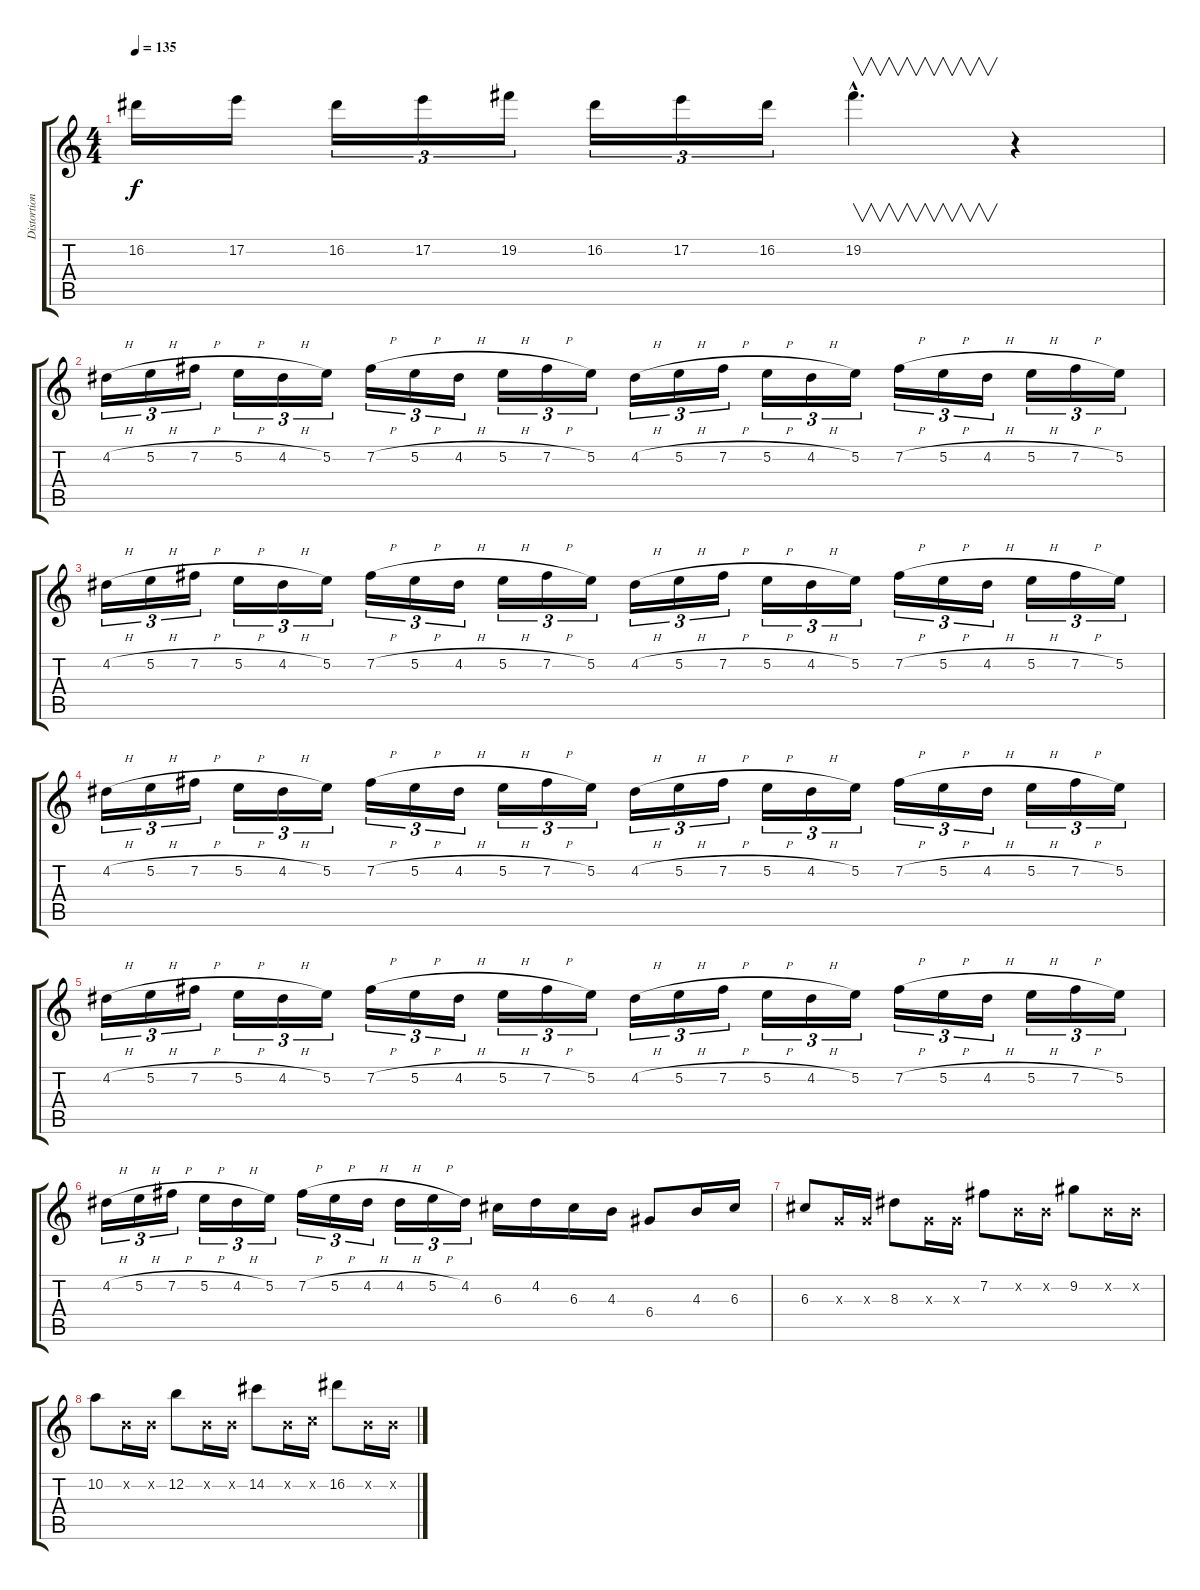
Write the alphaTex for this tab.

\track ("Distortion II (lead)" "Distortion") {instrument distortionguitar}
\staff {score tabs}
\tuning (E4 B3 G3 D3 A2 E2) {hide}
\ts (4 4)
\tempo 135
\clef g2
\ks c
16.2.16{dy f} 17.2.16 16.2.16{tu (3 2)} 17.2.16{tu (3 2)} 19.2.16{tu (3 2)} 16.2.16{tu (3 2)} 17.2.16{tu (3 2)} 16.2.16{tu (3 2)} 19.2{hac}.4{v d} r.4 |
4.2{h}.16{tu (3 2)} 5.2{h}.16{tu (3 2)} 7.2{h}.16{tu (3 2)} 5.2{h}.16{tu (3 2)} 4.2{h}.16{tu (3 2)} 5.2.16{tu (3 2)} 7.2{h}.16{tu (3 2)} 5.2{h}.16{tu (3 2)} 4.2{h}.16{tu (3 2)} 5.2{h}.16{tu (3 2)} 7.2{h}.16{tu (3 2)} 5.2.16{tu (3 2)} 4.2{h}.16{tu (3 2)} 5.2{h}.16{tu (3 2)} 7.2{h}.16{tu (3 2)} 5.2{h}.16{tu (3 2)} 4.2{h}.16{tu (3 2)} 5.2.16{tu (3 2)} 7.2{h}.16{tu (3 2)} 5.2{h}.16{tu (3 2)} 4.2{h}.16{tu (3 2)} 5.2{h}.16{tu (3 2)} 7.2{h}.16{tu (3 2)} 5.2.16{tu (3 2)} |
4.2{h}.16{tu (3 2)} 5.2{h}.16{tu (3 2)} 7.2{h}.16{tu (3 2)} 5.2{h}.16{tu (3 2)} 4.2{h}.16{tu (3 2)} 5.2.16{tu (3 2)} 7.2{h}.16{tu (3 2)} 5.2{h}.16{tu (3 2)} 4.2{h}.16{tu (3 2)} 5.2{h}.16{tu (3 2)} 7.2{h}.16{tu (3 2)} 5.2.16{tu (3 2)} 4.2{h}.16{tu (3 2)} 5.2{h}.16{tu (3 2)} 7.2{h}.16{tu (3 2)} 5.2{h}.16{tu (3 2)} 4.2{h}.16{tu (3 2)} 5.2.16{tu (3 2)} 7.2{h}.16{tu (3 2)} 5.2{h}.16{tu (3 2)} 4.2{h}.16{tu (3 2)} 5.2{h}.16{tu (3 2)} 7.2{h}.16{tu (3 2)} 5.2.16{tu (3 2)} |
4.2{h}.16{tu (3 2)} 5.2{h}.16{tu (3 2)} 7.2{h}.16{tu (3 2)} 5.2{h}.16{tu (3 2)} 4.2{h}.16{tu (3 2)} 5.2.16{tu (3 2)} 7.2{h}.16{tu (3 2)} 5.2{h}.16{tu (3 2)} 4.2{h}.16{tu (3 2)} 5.2{h}.16{tu (3 2)} 7.2{h}.16{tu (3 2)} 5.2.16{tu (3 2)} 4.2{h}.16{tu (3 2)} 5.2{h}.16{tu (3 2)} 7.2{h}.16{tu (3 2)} 5.2{h}.16{tu (3 2)} 4.2{h}.16{tu (3 2)} 5.2.16{tu (3 2)} 7.2{h}.16{tu (3 2)} 5.2{h}.16{tu (3 2)} 4.2{h}.16{tu (3 2)} 5.2{h}.16{tu (3 2)} 7.2{h}.16{tu (3 2)} 5.2.16{tu (3 2)} |
4.2{h}.16{tu (3 2)} 5.2{h}.16{tu (3 2)} 7.2{h}.16{tu (3 2)} 5.2{h}.16{tu (3 2)} 4.2{h}.16{tu (3 2)} 5.2.16{tu (3 2)} 7.2{h}.16{tu (3 2)} 5.2{h}.16{tu (3 2)} 4.2{h}.16{tu (3 2)} 5.2{h}.16{tu (3 2)} 7.2{h}.16{tu (3 2)} 5.2.16{tu (3 2)} 4.2{h}.16{tu (3 2)} 5.2{h}.16{tu (3 2)} 7.2{h}.16{tu (3 2)} 5.2{h}.16{tu (3 2)} 4.2{h}.16{tu (3 2)} 5.2.16{tu (3 2)} 7.2{h}.16{tu (3 2)} 5.2{h}.16{tu (3 2)} 4.2{h}.16{tu (3 2)} 5.2{h}.16{tu (3 2)} 7.2{h}.16{tu (3 2)} 5.2.16{tu (3 2)} |
4.2{h}.16{tu (3 2)} 5.2{h}.16{tu (3 2)} 7.2{h}.16{tu (3 2)} 5.2{h}.16{tu (3 2)} 4.2{h}.16{tu (3 2)} 5.2.16{tu (3 2)} 7.2{h}.16{tu (3 2)} 5.2{h}.16{tu (3 2)} 4.2{h}.16{tu (3 2)} 4.2{h}.16{tu (3 2)} 5.2{h}.16{tu (3 2)} 4.2.16{tu (3 2)} 6.3.16 4.2.16 6.3.16 4.3.16 6.4.8 4.3.16 6.3.16 |
6.3.8 0.3{x}.16 0.3{x}.16 8.3.8 0.3{x}.16 0.3{x}.16 7.2.8 0.2{x}.16 0.2{x}.16 9.2.8 0.2{x}.16 0.2{x}.16 |
10.2.8 0.2{x}.16 0.2{x}.16 12.2.8 0.2{x}.16 0.2{x}.16 14.2.8 0.2{x}.16 1.2{x}.16 16.2.8 0.2{x}.16 0.2{x}.16
